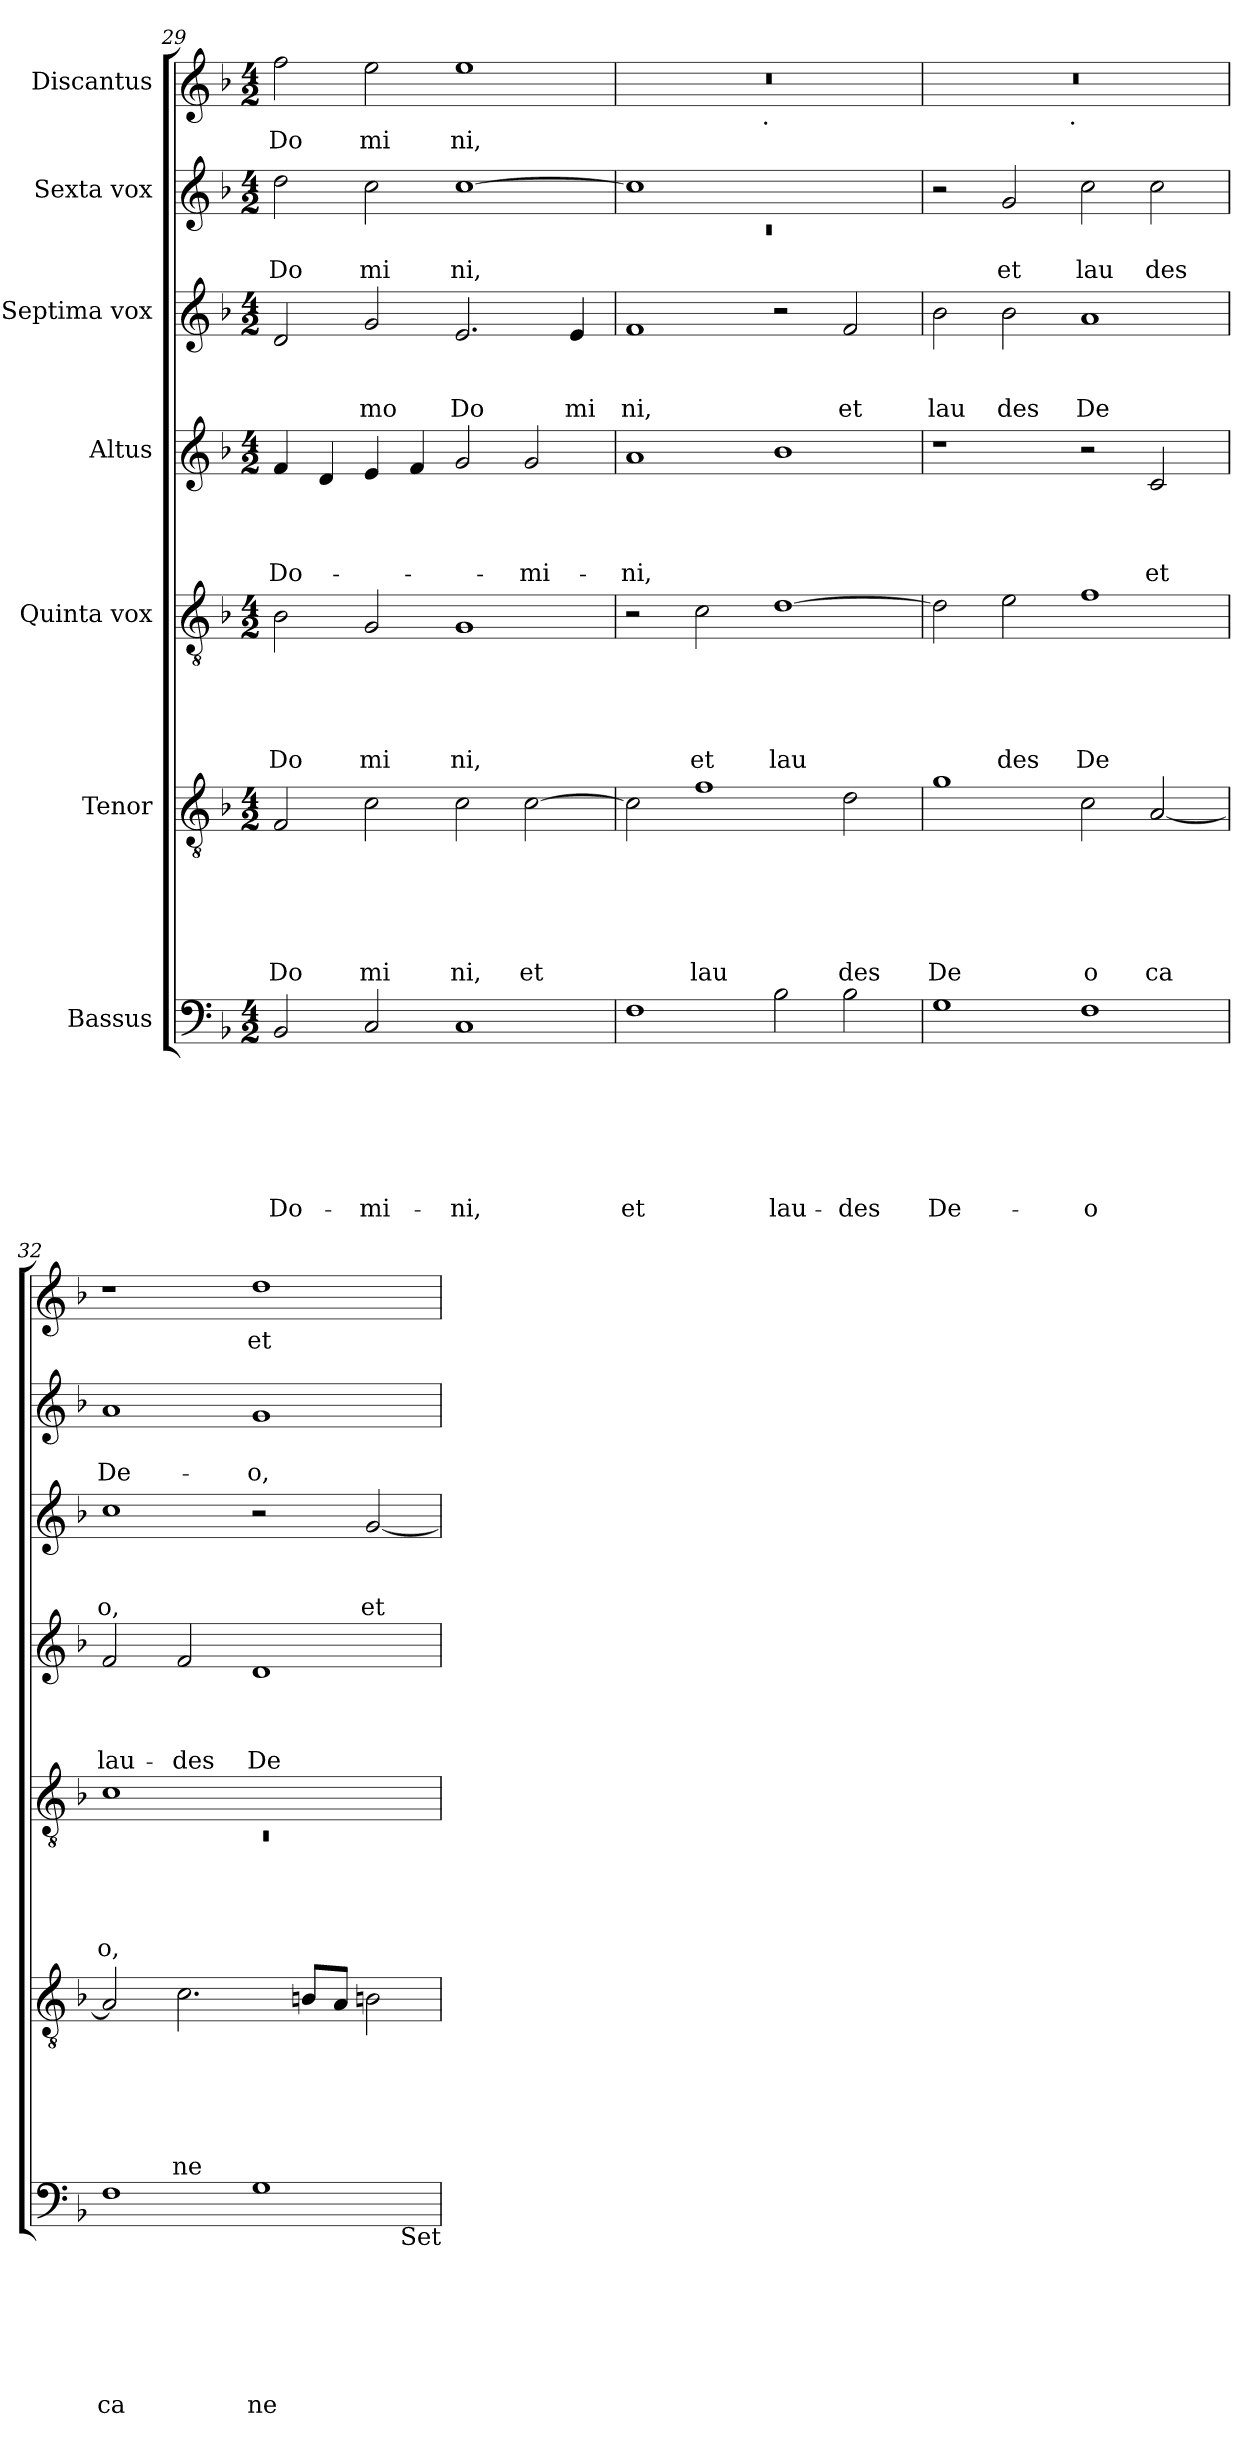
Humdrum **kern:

**kern	**text	**text	**text	**text	**text	**text	**text	**kern	**text	**text	**text	**text	**text	**text	**kern	**text	**text	**text	**text	**text	**kern	**text	**text	**text	**text	**kern	**text	**text	**text	**kern	**text	**text	**kern	**text
*part7	*part7	*part7	*part7	*part7	*part7	*part7	*part7	*part6	*part6	*part6	*part6	*part6	*part6	*part6	*part5	*part5	*part5	*part5	*part5	*part5	*part4	*part4	*part4	*part4	*part4	*part3	*part3	*part3	*part3	*part2	*part2	*part2	*part1	*part1
*staff7	*staff7	*staff7	*staff7	*staff7	*staff7	*staff7	*staff7	*staff6	*staff6	*staff6	*staff6	*staff6	*staff6	*staff6	*staff5	*staff5	*staff5	*staff5	*staff5	*staff5	*staff4	*staff4	*staff4	*staff4	*staff4	*staff3	*staff3	*staff3	*staff3	*staff2	*staff2	*staff2	*staff1	*staff1
*I"Bassus	*	*	*	*	*	*	*	*I"Tenor	*	*	*	*	*	*	*I"Quinta vox	*	*	*	*	*	*I"Altus	*	*	*	*	*I"Septima vox	*	*	*	*I"Sexta vox	*	*	*I"Discantus	*
*clefF4	*	*	*	*	*	*	*	*clefGv2	*	*	*	*	*	*	*clefGv2	*	*	*	*	*	*clefG2	*	*	*	*	*clefG2	*	*	*	*clefG2	*	*	*clefG2	*
*k[b-]	*	*	*	*	*	*	*	*k[b-]	*	*	*	*	*	*	*k[b-]	*	*	*	*	*	*k[b-]	*	*	*	*	*k[b-]	*	*	*	*k[b-]	*	*	*k[b-]	*
*F:	*	*	*	*	*	*	*	*F:	*	*	*	*	*	*	*F:	*	*	*	*	*	*F:	*	*	*	*	*F:	*	*	*	*F:	*	*	*F:	*
*M4/2	*	*	*	*	*	*	*	*M4/2	*	*	*	*	*	*	*M4/2	*	*	*	*	*	*M4/2	*	*	*	*	*M4/2	*	*	*	*M4/2	*	*	*M4/2	*
=29	=29	=29	=29	=29	=29	=29	=29	=29	=29	=29	=29	=29	=29	=29	=29	=29	=29	=29	=29	=29	=29	=29	=29	=29	=29	=29	=29	=29	=29	=29	=29	=29	=29	=29
!	!	!	!	!	!	!	!LO:LY:b	!	!	!	!	!	!	!LO:LY:b	!	!	!	!	!	!LO:LY:b	!	!	!	!	!LO:LY:b	!	!	!	!	!	!	!LO:LY:b	!	!LO:LY:b
2BB-/	.	.	.	.	.	.	Do-	2F/	.	.	.	.	.	Do	2B-\	.	.	.	.	Do	4f/	.	.	.	Do-	2d/	.	.	.	2dd\	.	Do	2ff\	Do
.	.	.	.	.	.	.	.	.	.	.	.	.	.	.	.	.	.	.	.	.	4d/	.	.	.	.	.	.	.	.	.	.	.	.	.
!	!	!	!	!	!	!	!LO:LY:b	!	!	!	!	!	!	!LO:LY:b	!	!	!	!	!	!LO:LY:b	!	!	!	!	!	!	!	!	!LO:LY:b	!	!	!LO:LY:b	!	!LO:LY:b
2C/	.	.	.	.	.	.	-mi-	2c\	.	.	.	.	.	mi	2G/	.	.	.	.	mi	4e/	.	.	.	.	2g/	.	.	mo	2cc\	.	mi	2ee\	mi
.	.	.	.	.	.	.	.	.	.	.	.	.	.	.	.	.	.	.	.	.	4f/	.	.	.	.	.	.	.	.	.	.	.	.	.
!	!	!	!	!	!	!	!LO:LY:b	!	!	!	!	!	!	!LO:LY:b	!	!	!	!	!	!LO:LY:b	!	!	!	!	!	!	!	!	!LO:LY:b	!	!	!LO:LY:b	!	!LO:LY:b
1C	.	.	.	.	.	.	-ni,	2c\	.	.	.	.	.	ni,	1G	.	.	.	.	ni,	2g/	.	.	.	.	2.e/	.	.	Do	[>1cc	.	ni,	1ee	ni,
!	!	!	!	!	!	!	!	!	!	!	!	!	!	!LO:LY:b	!	!	!	!	!	!	!	!	!	!	!LO:LY:b	!	!	!	!	!	!	!	!	!
.	.	.	.	.	.	.	.	[>2c\	.	.	.	.	.	et	.	.	.	.	.	.	2g/	.	.	.	-mi-	.	.	.	.	.	.	.	.	.
!	!	!	!	!	!	!	!	!	!	!	!	!	!	!	!	!	!	!	!	!	!	!	!	!	!	!	!	!	!LO:LY:b	!	!	!	!	!
.	.	.	.	.	.	.	.	.	.	.	.	.	.	.	.	.	.	.	.	.	.	.	.	.	.	4e/	.	.	mi	.	.	.	.	.
=30	=30	=30	=30	=30	=30	=30	=30	=30	=30	=30	=30	=30	=30	=30	=30	=30	=30	=30	=30	=30	=30	=30	=30	=30	=30	=30	=30	=30	=30	=30	=30	=30	=30	=30
*	*	*	*	*	*	*	*	*	*	*	*	*	*	*	*	*	*	*	*	*	*	*	*	*	*	*	*	*	*	*^	*	*	*	*
!	!	!	!	!	!	!	!LO:LY:b	!	!	!	!	!	!	!	!	!	!	!	!	!	!	!	!	!	!LO:LY:b	!	!	!	!LO:LY:b	!	!LO:N:vis=1	!	!	!	!
*	*	*	*	*	*	*	*	*	*	*	*	*	*	*	*	*	*	*	*	*	*	*	*	*	*	*	*	*	*	*	*	*	*	*^	*
1F	.	.	.	.	.	.	et	2c\]	.	.	.	.	.	.	2r	.	.	.	.	.	1a	.	.	.	-ni,	1f	.	.	ni,	1cc]	0rc	.	.	0r	2ryy	.
!	!	!	!	!	!	!	!	!	!	!	!	!	!	!LO:LY:b	!	!	!	!	!	!LO:LY:b	!	!	!	!	!	!	!	!	!	!	!	!	!	!	!	!
.	.	.	.	.	.	.	.	1f	.	.	.	.	.	lau	2c\	.	.	.	.	et	.	.	.	.	.	.	.	.	.	.	.	.	.	.	4...ryy	.
!	!	!	!	!	!	!	!	!	!	!	!	!	!	!	!	!	!	!	!	!	!	!	!	!	!	!	!	!	!	!	!	!	!	!	!LO:TX:b:t=.	!
.	.	.	.	.	.	.	.	.	.	.	.	.	.	.	.	.	.	.	.	.	.	.	.	.	.	.	.	.	.	.	.	.	.	.	1ryy	.
!	!	!	!	!	!	!	!LO:LY:b	!	!	!	!	!	!	!	!	!	!	!	!	!LO:LY:b	!	!	!	!	!	!	!	!	!	!	!	!	!	!	!	!
2B-\	.	.	.	.	.	.	lau-	.	.	.	.	.	.	.	[>1d	.	.	.	.	lau	1b-	.	.	.	.	2r	.	.	.	1ryy	.	.	.	.	.	.
!	!	!	!	!	!	!	!LO:LY:b	!	!	!	!	!	!	!LO:LY:b	!	!	!	!	!	!	!	!	!	!	!	!	!	!	!LO:LY:b	!	!	!	!	!	!	!
2B-\	.	.	.	.	.	.	-des	2d\	.	.	.	.	.	des	.	.	.	.	.	.	.	.	.	.	.	2f/	.	.	et	.	.	.	.	.	.	.
.	.	.	.	.	.	.	.	.	.	.	.	.	.	.	.	.	.	.	.	.	.	.	.	.	.	.	.	.	.	.	.	.	.	.	32ryy	.
=31	=31	=31	=31	=31	=31	=31	=31	=31	=31	=31	=31	=31	=31	=31	=31	=31	=31	=31	=31	=31	=31	=31	=31	=31	=31	=31	=31	=31	=31	=31	=31	=31	=31	=31	=31	=31
!	!	!	!	!	!	!	!LO:LY:b	!	!	!	!	!	!	!LO:LY:b	!	!	!	!	!	!	!	!	!	!	!	!	!	!	!LO:LY:b	!	!	!	!	!	!	!
*	*	*	*	*	*	*	*	*	*	*	*	*	*	*	*	*	*	*	*	*	*	*	*	*	*	*	*	*	*	*v	*v	*	*	*	*	*
1G	.	.	.	.	.	.	De-	1g	.	.	.	.	.	De	2d\]	.	.	.	.	.	1r	.	.	.	.	2b-\	.	.	lau	2r	.	.	0r	2ryy	.
!	!	!	!	!	!	!	!	!	!	!	!	!	!	!	!	!	!	!	!	!LO:LY:b	!	!	!	!	!	!	!	!	!LO:LY:b	!	!	!LO:LY:b	!	!	!
.	.	.	.	.	.	.	.	.	.	.	.	.	.	.	2e\	.	.	.	.	des	.	.	.	.	.	2b-\	.	.	des	2g/	.	et	.	4...ryy	.
!	!	!	!	!	!	!	!	!	!	!	!	!	!	!	!	!	!	!	!	!	!	!	!	!	!	!	!	!	!	!	!	!	!	!LO:TX:b:t=.	!
.	.	.	.	.	.	.	.	.	.	.	.	.	.	.	.	.	.	.	.	.	.	.	.	.	.	.	.	.	.	.	.	.	.	1ryy	.
!	!	!	!	!	!	!	!LO:LY:b	!	!	!	!	!	!	!LO:LY:b	!	!	!	!	!	!LO:LY:b	!	!	!	!	!	!	!	!	!LO:LY:b	!	!	!LO:LY:b	!	!	!
1F	.	.	.	.	.	.	-o	2c\	.	.	.	.	.	o	1f	.	.	.	.	De	2r	.	.	.	.	1a	.	.	De	2cc\	.	lau	.	.	.
!	!	!	!	!	!	!	!	!	!	!	!	!	!	!LO:LY:b	!	!	!	!	!	!	!	!	!	!	!LO:LY:b	!	!	!	!	!	!	!LO:LY:b	!	!	!
.	.	.	.	.	.	.	.	[<2A/	.	.	.	.	.	ca	.	.	.	.	.	.	2c/	.	.	.	et	.	.	.	.	2cc\	.	des	.	.	.
.	.	.	.	.	.	.	.	.	.	.	.	.	.	.	.	.	.	.	.	.	.	.	.	.	.	.	.	.	.	.	.	.	.	32ryy	.
!!LO:LB:g=z
=32	=32	=32	=32	=32	=32	=32	=32	=32	=32	=32	=32	=32	=32	=32	=32	=32	=32	=32	=32	=32	=32	=32	=32	=32	=32	=32	=32	=32	=32	=32	=32	=32	=32	=32	=32
*	*	*	*	*	*	*	*	*	*	*	*	*	*	*	*^	*	*	*	*	*	*	*	*	*	*	*	*	*	*	*	*	*	*	*	*
!	!	!	!	!	!	!	!LO:LY:b	!	!	!	!	!	!	!	!	!LO:N:vis=1	!	!	!	!	!LO:LY:b	!	!	!	!	!LO:LY:b	!	!	!	!LO:LY:b	!	!	!LO:LY:b	!	!	!
*	*	*	*	*	*	*	*	*	*	*	*	*	*	*	*	*	*	*	*	*	*	*	*	*	*	*	*	*	*	*	*	*	*	*v	*v	*
1F	.	.	.	.	.	.	ca	2A/]	.	.	.	.	.	.	1c	0rC	.	.	.	.	o,	2f/	.	.	.	lau-	1cc	.	.	o,	1a	.	De-	1r	.
!	!	!	!	!	!	!	!	!	!	!	!	!	!	!LO:LY:b	!	!	!	!	!	!	!	!	!	!	!	!LO:LY:b	!	!	!	!	!	!	!	!	!
.	.	.	.	.	.	.	.	2.c\	.	.	.	.	.	ne	.	.	.	.	.	.	.	2f/	.	.	.	-des	.	.	.	.	.	.	.	.	.
!	!	!	!	!	!	!	!LO:LY:b	!	!	!	!	!	!	!	!	!	!	!	!	!	!	!	!	!	!	!LO:LY:b	!	!	!	!	!	!	!LO:LY:b	!	!LO:LY:b
1G	.	.	.	.	.	.	ne	.	.	.	.	.	.	.	1ryy	.	.	.	.	.	.	1d	.	.	.	De-	2r	.	.	.	1g	.	-o,	1dd	et
.	.	.	.	.	.	.	.	8Bn/L	.	.	.	.	.	.	.	.	.	.	.	.	.	.	.	.	.	.	.	.	.	.	.	.	.	.	.
.	.	.	.	.	.	.	.	8A/J	.	.	.	.	.	.	.	.	.	.	.	.	.	.	.	.	.	.	.	.	.	.	.	.	.	.	.
!	!	!	!	!	!	!	!	!	!	!	!	!	!	!	!	!	!	!	!	!	!	!	!	!	!	!	!	!	!	!LO:LY:b	!	!	!	!	!
.	.	.	.	.	.	.	.	2Bn\	.	.	.	.	.	.	.	.	.	.	.	.	.	.	.	.	.	.	[<2g/	.	.	et	.	.	.	.	.
*	*	*	*	*	*	*	*	*	*	*	*	*	*	*	*v	*v	*	*	*	*	*	*	*	*	*	*	*	*	*	*	*	*	*	*	*
!LO:TX:b:t=Set	!	!	!	!	!	!	!	!	!	!	!	!	!	!	!	!	!	!	!	!	!	!	!	!	!	!	!	!	!	!	!	!	!	!
=	=	=	=	=	=	=	=	=	=	=	=	=	=	=	=	=	=	=	=	=	=	=	=	=	=	=	=	=	=	=	=	=	=	=
*-	*-	*-	*-	*-	*-	*-	*-	*-	*-	*-	*-	*-	*-	*-	*-	*-	*-	*-	*-	*-	*-	*-	*-	*-	*-	*-	*-	*-	*-	*-	*-	*-	*-	*-
